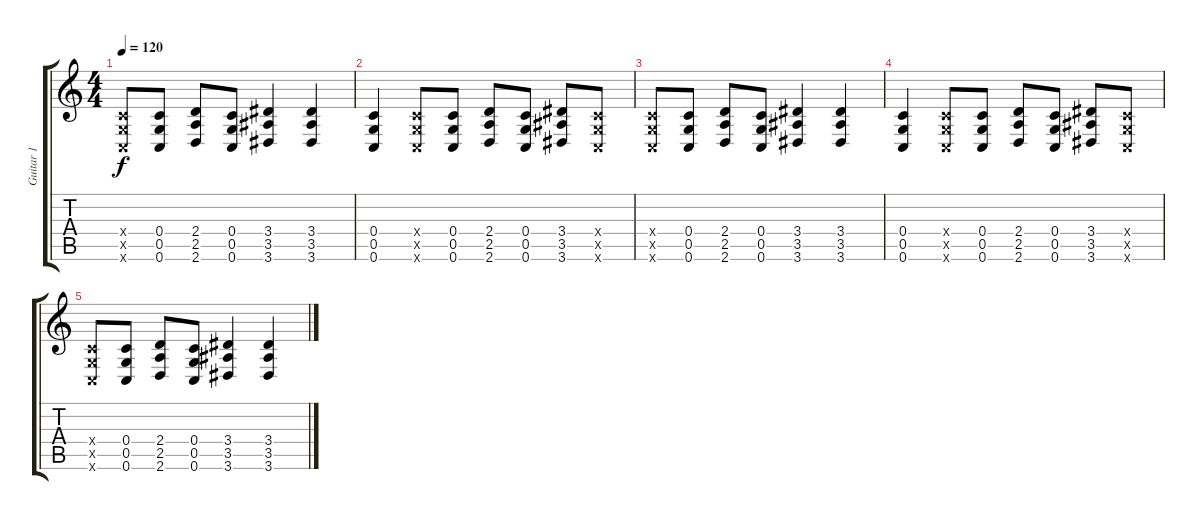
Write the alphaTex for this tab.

\track ("Guitar 1" "Guitar 1") {instrument distortionguitar}
\staff {score tabs}
\tuning (D4 A3 F3 C3 G2 C2) {hide}
\ts (4 4)
\tempo 120
\clef g2
\ks c
(0.4{x} 0.5{x} 0.6{x}).8{dy f} (0.4 0.5 0.6).8 (2.4 2.5 2.6).8 (0.4 0.5 0.6).8 (3.4 3.5 3.6).4 (3.4 3.5 3.6).4 |
(0.4 0.5 0.6).4 (0.4{x} 0.5{x} 0.6{x}).8 (0.4 0.5 0.6).8 (2.4 2.5 2.6).8 (0.4 0.5 0.6).8 (3.4 3.5 3.6).8 (0.4{x} 0.5{x} 0.6{x}).8 |
(0.4{x} 0.5{x} 0.6{x}).8 (0.4 0.5 0.6).8 (2.4 2.5 2.6).8 (0.4 0.5 0.6).8 (3.4 3.5 3.6).4 (3.4 3.5 3.6).4 |
(0.4 0.5 0.6).4 (0.4{x} 0.5{x} 0.6{x}).8 (0.4 0.5 0.6).8 (2.4 2.5 2.6).8 (0.4 0.5 0.6).8 (3.4 3.5 3.6).8 (0.4{x} 0.5{x} 0.6{x}).8 |
(0.4{x} 0.5{x} 0.6{x}).8 (0.4 0.5 0.6).8 (2.4 2.5 2.6).8 (0.4 0.5 0.6).8 (3.4 3.5 3.6).4 (3.4 3.5 3.6).4
